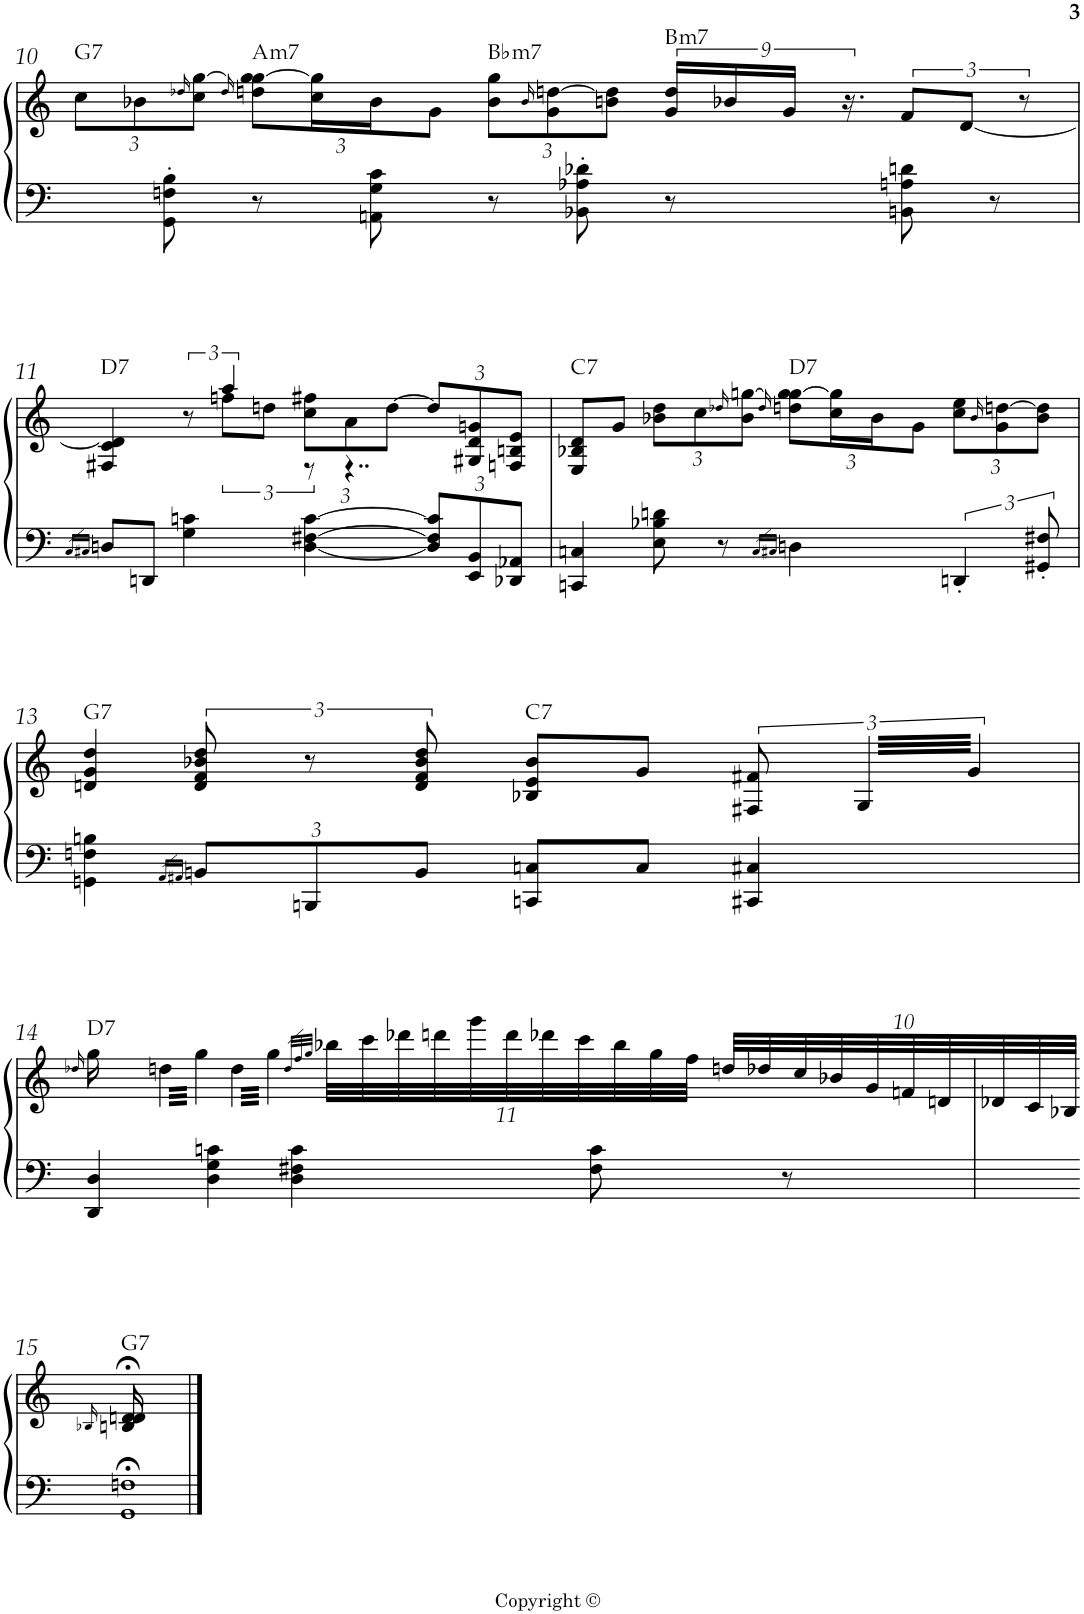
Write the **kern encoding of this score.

**kern	**kern	**harte
*part1	*part1	*part1
*staff2	*staff1	*
*I"Piano	*	*
*I'Pno.	*	*
!!LO:PB:g=z
*clefF4	*clefG2	*
*k[]	*k[]	*
*M4/4	*M4/4	*
*	*Xbrackettup	*
=10	=10	=10
!	!	!LO:H:kt=7
8ryy	12cc\L	G:7
.	12b-X\	.
8GG\' 8Fn\' 8B\'	.	.
.	16qdd-X/	.
.	12cc\ [>12gg\J	.
.	16qdd-/	.
!	!	!LO:H:kt=m7
8r	12ddn\ 12gg\] [>12gg\L	A:min7
.	24cc\ 24gg\]L	.
8AAn\ 8G\ 8c\	24b-\J	.
.	12g\J	.
!	!	!LO:H:kt=m7
8r	12b-\ 12gg\L	Bb:min7
.	16qb-/	.
.	12g\ [>12ddn\	.
8BB-X\' 8A-X\' 8d-X\'	.	.
.	12bn\ 12dd\]J	.
*	*brackettup	*
!	!	!LO:H:kt=m7
8r	36g/ 36dd/LL	B:min7
.	36b-X/	.
.	36g/JJ	.
.	36.r	.
8BBn\ 8An\ 8dn\	12f/L	.
.	[24d/J	.
8r	24ryy	.
.	12r	.
!!LO:LB:g=z
=11	=11	=11
16qC/LL	.	.
16qC#X/JJ	.	.
*	*^	*
!	!	!	!LO:H:kt=7
8Dn/L	4F#X/ 4c/ 4d/]	3ryy	D:7
8DDn/J	.	.	.
4G\ 4cn\	24d/J_	.	.
.	12r	.	.
.	.	12ffn\L	.
.	6aa/	.	.
.	.	12ddn\J	.
[<4D\ [>4F#X\ [>4c\	.	12r	.
*	*Xbrackettup	*	*
.	12cc\ 12ff#X\L	.	.
!	!	!LO:N:vis=4..	!
.	.	12%5r	.
.	12a\	.	.
.	[>12dd\J	.	.
*Xbrackettup	*	*	*
12D/] 12F#/] 12c/]L	.	.	.
.	12dd/L]	.	.
12EE/ 12BB/	.	.	.
.	12G#X/ 12d/ 12gn/	.	.
12DD-X/ 12AA-X/J	.	.	.
.	12Fn/ 12Bn/ 12e/J	.	.
24ryy	.	24ryy	.
=12	=12	=12	=12
!	!	!	!LO:H:kt=7
*	*v	*v	*
4CCn/ 4Cn/	8E/ 8B-X/ 8d/L	C:7
.	8g/J	.
8E\ 8B-X\ 8dn\	12b-X\ 12dd\L	.
.	12cc\	.
8r	.	.
.	16qdd-X/	.
.	12b-\ [>12ggn\J	.
16qC/LL	.	.
16qC#X/JJ	16qdd-/	.
!	!	!LO:H:kt=7
4Dn\	12ddn\ 12gg\] [>12gg\L	D:7
.	24cc\ 24gg\]L	.
.	24b-\J	.
.	12g\J	.
*brackettup	*	*
6DDn'/	12cc\ 12ee\L	.
.	16qb-/	.
.	12g\ [>12ddn\	.
12GG#X/' 12F#X/'	12b-\ 12dd\]J	.
!!LO:LB:g=z
=13	=13	=13
!	!	!LO:H:kt=7
4GGn\ 4Fn\ 4Bn\	4dn/ 4g/ 4dd/	G:7
16qAA/LL	.	.
16qAA#X/JJ	.	.
*Xbrackettup	*brackettup	*
12BBn/L	12d/ 12f/ 12b-X/ 12dd/	.
12BBBn/	12r	.
12BB/J	12d/ 12f/ 12b-/ 12dd/	.
!	!	!LO:H:kt=7
8CCn/ 8Cn/L	8B-X/ 8e/ 8b-/L	C:7
8C/J	8g/J	.
4CC#X/ 4C#X/	12F#X/ 12f#X/	.
.	12G@@32@@/	.
.	12g@@32@@/	.
!!LO:LB:g=z
=14	=14	=14
.	16qdd-X/	.
!	!	!LO:H:kt=7
4DD/ 4D/	16gg\	D:7
!	!LO:N:vis=64..	!
.	48ryy	.
*	*tremolo	*
.	64ddn\LLLL	.
.	64gg\	.
.	64ddn\	.
.	64gg\	.
.	64ddn\	.
.	64gg\	.
.	64ddn\	.
.	64gg\	.
.	64ddn\	.
.	64gg\	.
.	64ddn\	.
4D\ 4G\ 4cn\	.	.
.	64gg\	.
.	64ddn\	.
.	64gg\	.
.	64ddn\	.
.	64gg\JJJJ	.
.	64dd\LLLL	.
.	64gg\	.
.	64dd\	.
.	64gg\	.
.	64dd\	.
.	64gg\	.
.	64dd\	.
.	64gg\	.
.	64dd\	.
.	64gg\	.
.	64dd\	.
4D\ 4F#X\ 4c\	.	.
.	64gg\	.
.	64dd\	.
.	64gg\	.
.	64dd\	.
.	64gg\JJJJ	.
*	*Xtremolo	*
.	32qdd/LLL	.
.	32qff/	.
.	32qgg/JJJ	.
*	*Xbrackettup	*
.	44bb-X\LLL	.
.	.	.
.	44ccc\	.
.	.	.
.	44ddd-X\	.
.	.	.
.	.	.
.	44dddn\	.
.	.	.
.	44ggg\	.
.	.	.
.	.	.
.	44ddd\	.
.	44ddd-X\	.
.	44ccc\	.
8F#\ 8c\	.	.
.	44bb-\	.
.	44gg\	.
.	44ff\JJJ	.
.	40ddn/LLL	.
.	40dd-X/	.
8r	.	.
.	40cc/	.
.	40b-X/	.
.	40g/	.
.	40fn/	.
.	[60dn/	.
12ryy	120ryy	.
.	40d-X/	.
.	40c/	.
.	40B-X/JJJ	.
!!LO:LB:g=z
=15	=15	=15
.	16qB-X/	.
!	!	!LO:H:kt=7
1GG;< 1Fn;<	16Bn/;< 16d/];< [>16dn/;<	G:7
.	120d/]	.
.	2...ryy	.
120ryy	.	.
==	==	==
*-	*-	*-
